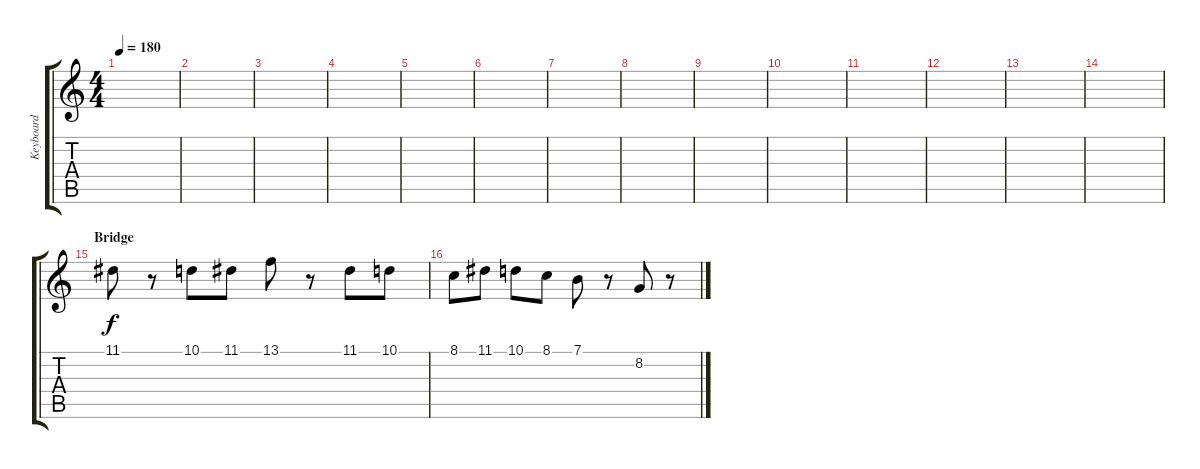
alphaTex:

\track ("Keyboard" "Keyboard") {instrument stringensemble1}
\staff {score tabs}
\tuning (E4 B3 G3 D3 A2 E2) {hide}
\ts (4 4)
\tempo 180
\clef g2
\ks c
|
|
|
|
|
|
|
|
|
|
|
|
|
|
\section ("" "Bridge")
11.1.8 r.8 10.1.8 11.1.8 13.1.8 r.8 11.1.8 10.1.8 |
8.1.8 11.1.8 10.1.8 8.1.8 7.1.8 r.8 8.2.8 r.8
